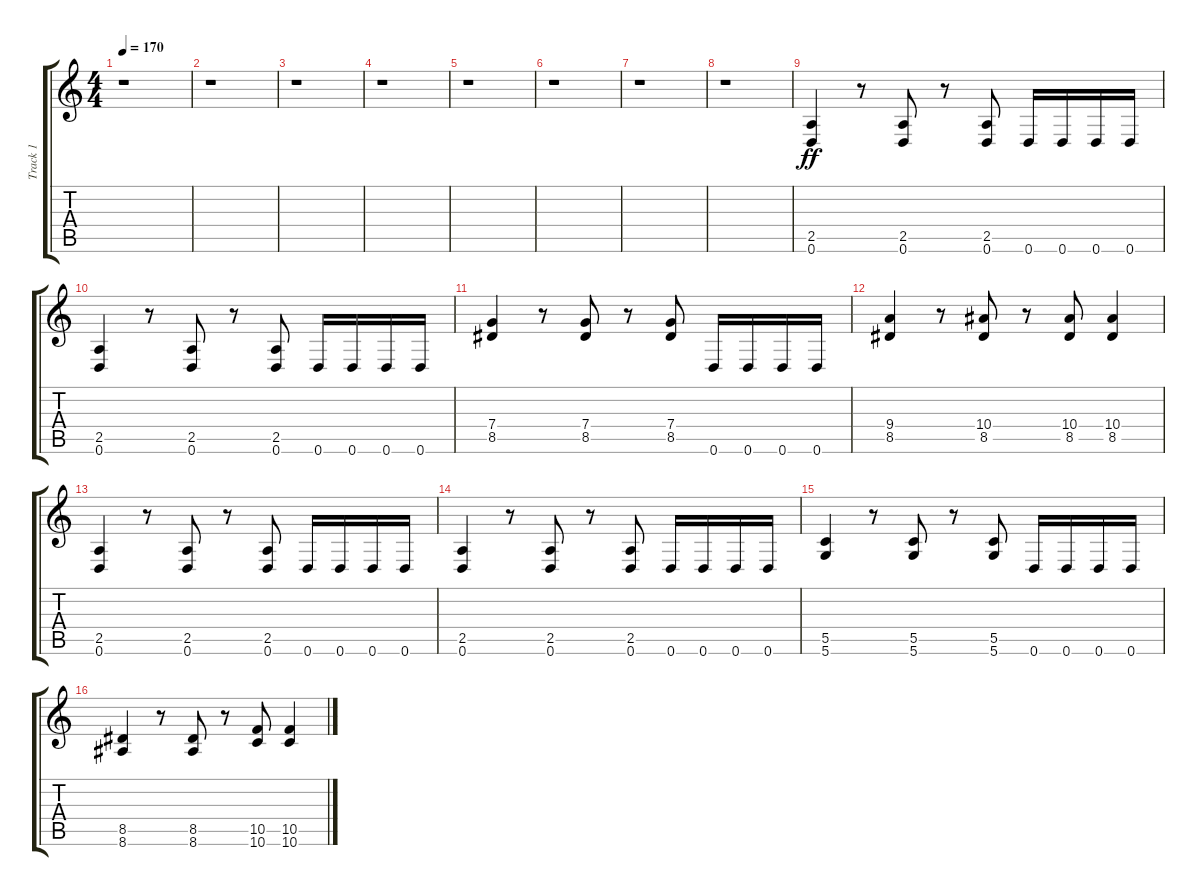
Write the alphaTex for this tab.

\track ("Track 1" "Track 1") {instrument distortionguitar}
\staff {score tabs}
\tuning (D4 A3 F3 C3 G2 D2) {hide}
\ts (4 4)
\tempo 170
\clef g2
\ks c
r.1{dy ff} |
r.1 |
r.1 |
r.1 |
r.1 |
r.1 |
r.1 |
r.1 |
(2.5 0.6).4{volume 16} r.8 (2.5 0.6).8 r.8 (2.5 0.6).8 0.6.16 0.6.16 0.6.16 0.6.16 |
(2.5 0.6).4 r.8 (2.5 0.6).8 r.8 (2.5 0.6).8 0.6.16 0.6.16 0.6.16 0.6.16 |
(7.4 8.5).4 r.8 (7.4 8.5).8 r.8 (7.4 8.5).8 0.6.16 0.6.16 0.6.16 0.6.16 |
(9.4 8.5).4 r.8 (10.4 8.5).8 r.8 (10.4 8.5).8 (10.4 8.5).4 |
(2.5 0.6).4 r.8 (2.5 0.6).8 r.8 (2.5 0.6).8 0.6.16 0.6.16 0.6.16 0.6.16 |
(2.5 0.6).4 r.8 (2.5 0.6).8 r.8 (2.5 0.6).8 0.6.16 0.6.16 0.6.16 0.6.16 |
(5.5 5.6).4 r.8 (5.5 5.6).8 r.8 (5.5 5.6).8 0.6.16 0.6.16 0.6.16 0.6.16 |
(8.5 8.6).4 r.8 (8.5 8.6).8 r.8 (10.5 10.6).8 (10.5 10.6).4
